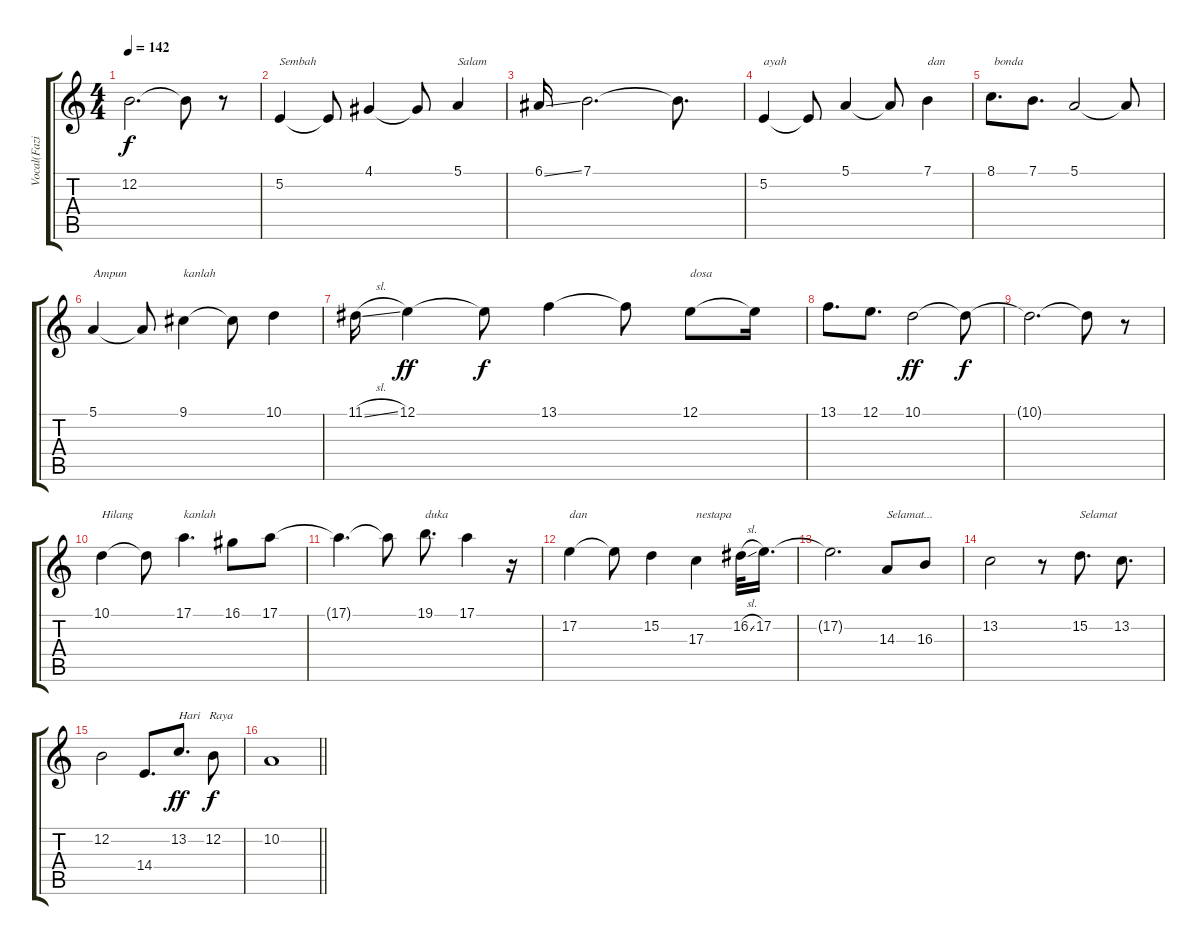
\track ("Vocal(Fazidah Joned)" "Vocal(Fazi") {instrument percussiveorgan}
\staff {score tabs}
\tuning (E4 B3 G3 D3 A2 E2) {hide}
\ts (4 4)
\tempo 142
\clef g2
\ks c
12.2{t}.2{d dy f} 12.2{t}.8 r.8 |
5.2.4{txt "Sembah "} 5.2{t}.8 4.1.4 4.1{t}.8 5.1.4{txt "Salam "} |
6.1{ss}.16 7.1.2{d} 7.1{t}.8{d} |
5.2.4{txt "ayah "} 5.2{t}.8 5.1.4 5.1{t}.8 7.1.4{txt "dan"} |
8.1.8{d txt " bonda"} 7.1.8{d} 5.1.2 5.1{t}.8 |
5.1.4{txt "Ampun"} 5.1{t}.8 9.1.4{txt "kanlah "} 9.1{t}.8 10.1.4 |
11.1{sl}.16 12.1.4{dy ff} 12.1{t}.8{dy f} 13.1.4 13.1{t}.8 12.1.8{txt "dosa"} 12.1{t}.16 |
13.1.8{d} 12.1.8{d} 10.1.2{dy ff} 10.1{t}.8{dy f} |
10.1{t}.2{d} 10.1{t}.8 r.8 |
10.1.4{txt "Hilang"} 10.1{t}.8 17.1.4{d txt "kanlah "} 16.1.8 17.1.8 |
17.1{t}.4{d} 17.1{t}.8 19.1.8{d txt "duka "} 17.1.4 r.16 |
17.2.4{txt "dan "} 17.2{t}.8 15.2.4 17.3.4{txt "nestapa"} 16.2{sl}.32 17.2.16{d} |
17.2{t}.2{d} 14.3.8{txt "Selamat... "} 16.3.8 |
13.2.2 r.8 15.2.8{d txt "Selamat "} 13.2.8{d} |
12.2.2 14.4.8{d} 13.2.8{d txt "Hari   Raya" dy ff} 12.2.8{dy f} |
\barLineRight lightlight
10.2.1
